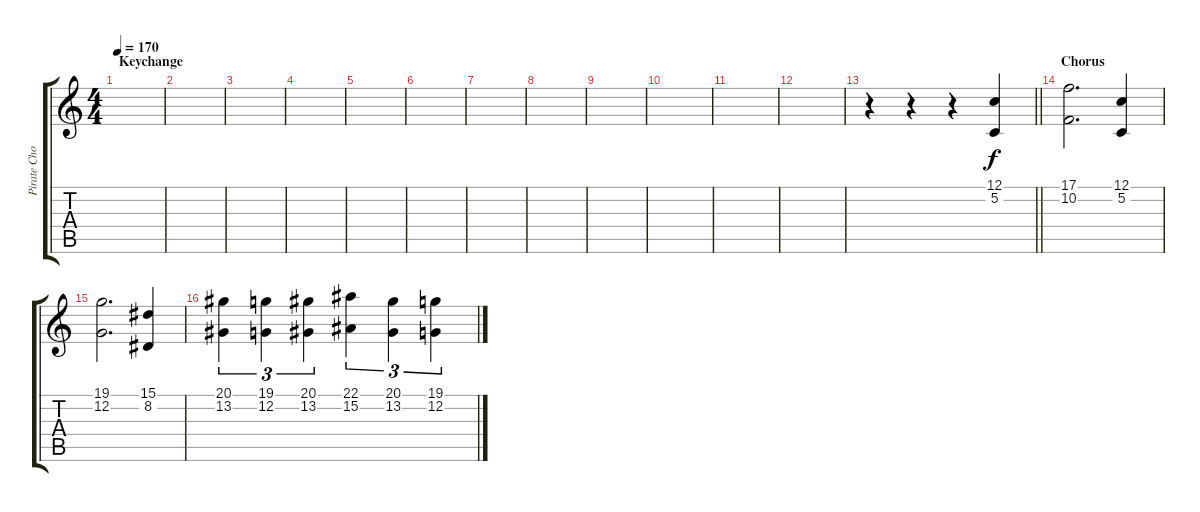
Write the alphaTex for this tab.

\track ("Pirate Choir" "Pirate Cho") {instrument choiraahs}
\staff {score tabs}
\tuning (C4 G3 Eb3 Bb2 F2 C2) {hide}
\ts (4 4)
\section ("" "Keychange")
\tempo 170
\clef g2
\ks c
|
|
|
|
|
|
|
|
|
|
|
|
\barLineRight lightlight
r.4 r.4 r.4 (12.1 5.2).4 |
\section ("" "Chorus")
(17.1 10.2).2{d} (12.1 5.2).4 |
(19.1 12.2).2{d} (15.1 8.2).4 |
(20.1 13.2).4{tu (3 2)} (19.1 12.2).4{tu (3 2)} (20.1 13.2).4{tu (3 2)} (22.1 15.2).4{tu (3 2)} (20.1 13.2).4{tu (3 2)} (19.1 12.2).4{tu (3 2)}
